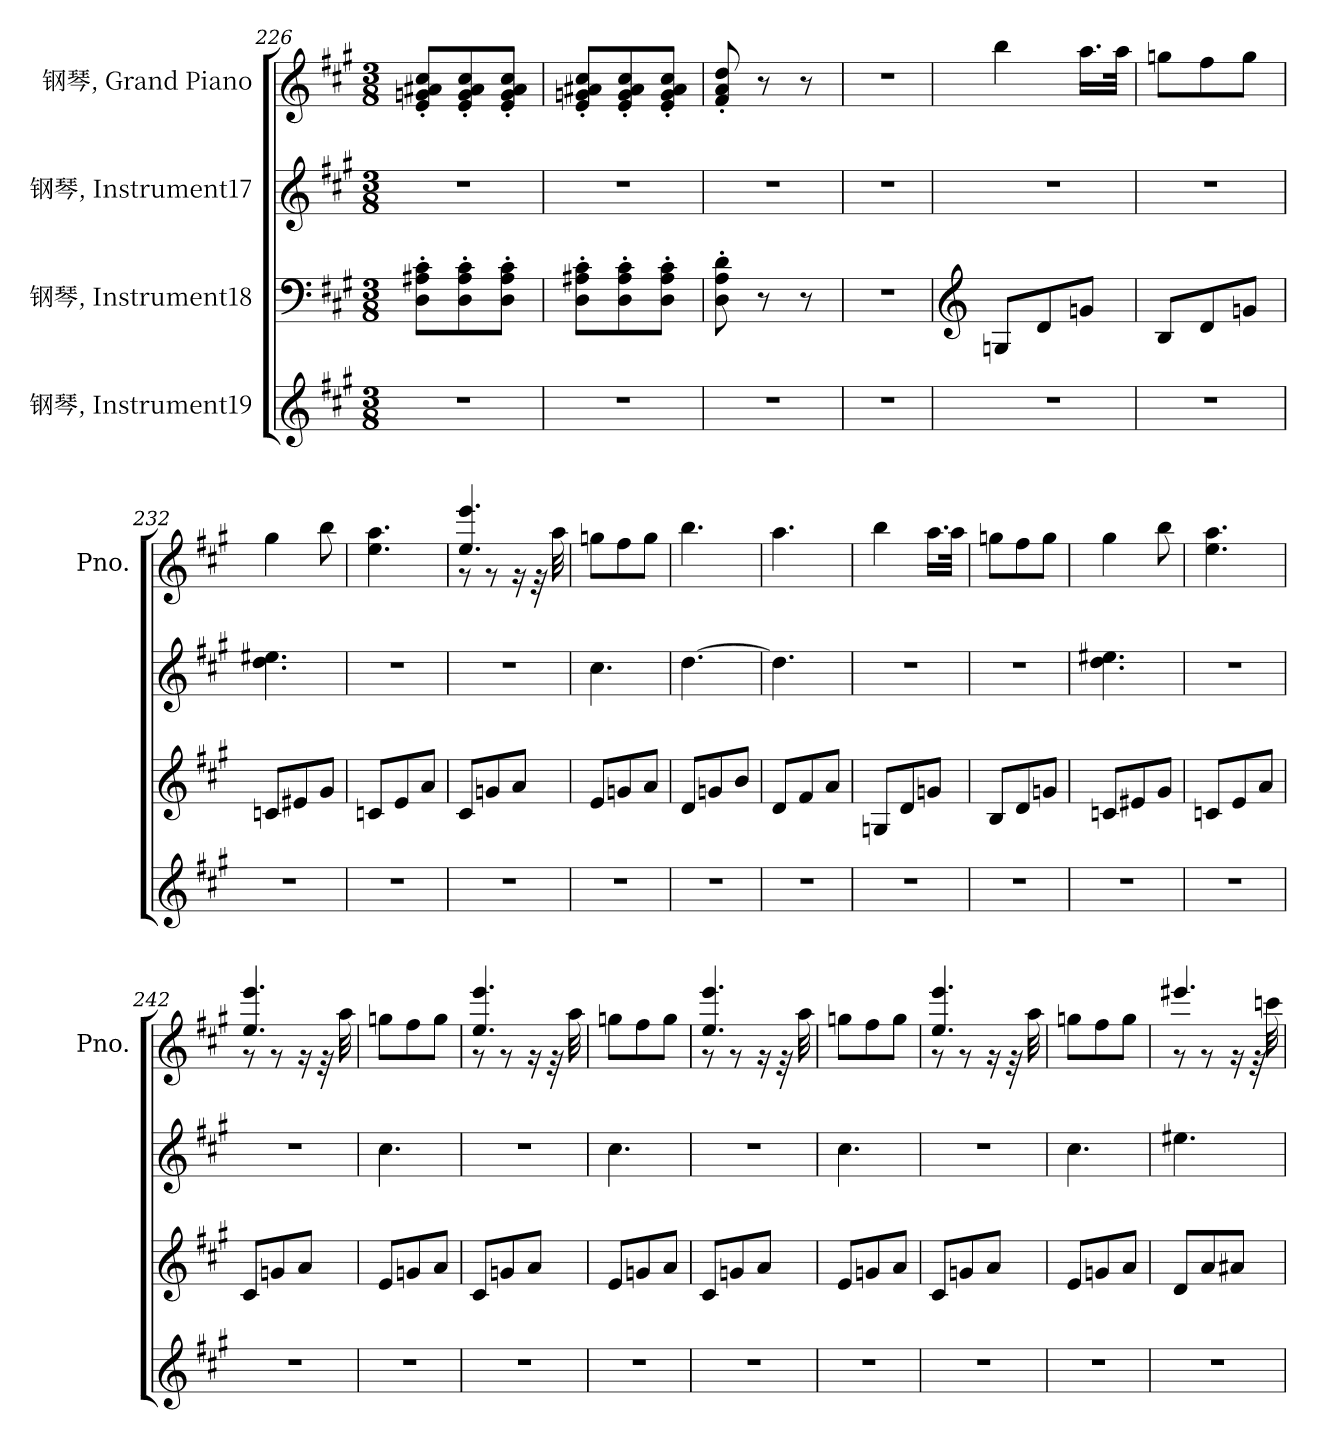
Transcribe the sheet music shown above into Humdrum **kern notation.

**kern	**kern	**kern	**kern
*part4	*part3	*part2	*part1
*staff4	*staff3	*staff2	*staff1
*I"钢琴, Instrument19	*I"钢琴, Instrument18	*I"钢琴, Instrument17	*I"钢琴, Grand Piano
*	*	*	*I'Pno.
*clefG2	*clefF4	*clefG2	*clefG2
*k[f#c#g#]	*k[f#c#g#]	*k[f#c#g#]	*k[f#c#g#]
*M3/8	*M3/8	*M3/8	*M3/8
=226	=226	=226	=226
4.r	8D\' 8A#X\' 8c#\'L	4.r	8e/' 8gn/' 8a#X/' 8cc#/'L
.	8D\' 8A#\' 8c#\'	.	8e/' 8g/' 8a#/' 8cc#/'
.	8D\' 8A#\' 8c#\'J	.	8e/' 8g/' 8a#/' 8cc#/'J
!!LO:LB:g=z
=227	=227	=227	=227
4.r	8D\' 8A#X\' 8c#\'L	4.r	8e/' 8gn/' 8a#X/' 8cc#/'L
.	8D\' 8A#\' 8c#\'	.	8e/' 8g/' 8a#/' 8cc#/'
.	8D\' 8A#\' 8c#\'J	.	8e/' 8g/' 8a#/' 8cc#/'J
=228	=228	=228	=228
4.r	8D\' 8A\' 8d\'	4.r	8f#/' 8a/' 8dd/'
.	8r	.	8r
.	8r	.	8r
=229	=229	=229	=229
4.r	4.r	4.r	4.r
=230	=230	=230	=230
*	*clefG2	*	*
4.r	8Gn/L	4.r	4bb\
.	8d/	.	.
.	8gn/J	.	16.aa\LL
.	.	.	32aa\JJk
=231	=231	=231	=231
4.r	8B/L	4.r	8ggn\L
.	8d/	.	8ff#\
.	8gn/J	.	8gg\J
=232	=232	=232	=232
4.r	8cn/L	4.dd\ 4.ee#X\	4gg#\
.	8e#X/	.	.
.	8g#/J	.	8bb\
=233	=233	=233	=233
4.r	8cn/L	4.r	4.ee\ 4.aa\
.	8e/	.	.
.	8a/J	.	.
!!LO:LB:g=z
=234	=234	=234	=234
*	*	*	*^
4.r	8c#/L	4.r	4.ee/ 4.eee/	8r
.	8gn/	.	.	8r
.	8a/J	.	.	16r
.	.	.	.	32r
.	.	.	.	32aa\
*	*	*	*v	*v
=235	=235	=235	=235
4.r	8e/L	4.cc#\	8ggn\L
.	8gn/	.	8ff#\
.	8a/J	.	8gg\J
=236	=236	=236	=236
4.r	8d/L	[4.dd\	4.bb\
.	8gn/	.	.
.	8b/J	.	.
=237	=237	=237	=237
4.r	8d/L	4.dd\]	4.aa\
.	8f#/	.	.
.	8a/J	.	.
=238	=238	=238	=238
4.r	8Gn/L	4.r	4bb\
.	8d/	.	.
.	8gn/J	.	16.aa\LL
.	.	.	32aa\JJk
=239	=239	=239	=239
4.r	8B/L	4.r	8ggn\L
.	8d/	.	8ff#\
.	8gn/J	.	8gg\J
=240	=240	=240	=240
4.r	8cn/L	4.dd\ 4.ee#X\	4gg#\
.	8e#X/	.	.
.	8g#/J	.	8bb\
=241	=241	=241	=241
4.r	8cn/L	4.r	4.ee\ 4.aa\
.	8e/	.	.
.	8a/J	.	.
!!LO:PB:g=z
=242	=242	=242	=242
*	*	*	*^
4.r	8c#/L	4.r	4.ee/ 4.eee/	8r
.	8gn/	.	.	8r
.	8a/J	.	.	16r
.	.	.	.	32r
.	.	.	.	32aa\
*	*	*	*v	*v
=243	=243	=243	=243
4.r	8e/L	4.cc#\	8ggn\L
.	8gn/	.	8ff#\
.	8a/J	.	8gg\J
=244	=244	=244	=244
*	*	*	*^
4.r	8c#/L	4.r	4.ee/ 4.eee/	8r
.	8gn/	.	.	8r
.	8a/J	.	.	16r
.	.	.	.	32r
.	.	.	.	32aa\
*	*	*	*v	*v
=245	=245	=245	=245
4.r	8e/L	4.cc#\	8ggn\L
.	8gn/	.	8ff#\
.	8a/J	.	8gg\J
=246	=246	=246	=246
*	*	*	*^
4.r	8c#/L	4.r	4.ee/ 4.eee/	8r
.	8gn/	.	.	8r
.	8a/J	.	.	16r
.	.	.	.	32r
.	.	.	.	32aa\
*	*	*	*v	*v
=247	=247	=247	=247
4.r	8e/L	4.cc#\	8ggn\L
.	8gn/	.	8ff#\
.	8a/J	.	8gg\J
=248	=248	=248	=248
*	*	*	*^
4.r	8c#/L	4.r	4.ee/ 4.eee/	8r
.	8gn/	.	.	8r
.	8a/J	.	.	16r
.	.	.	.	32r
.	.	.	.	32aa\
*	*	*	*v	*v
!!LO:LB:g=z
=249	=249	=249	=249
4.r	8e/L	4.cc#\	8ggn\L
.	8gn/	.	8ff#\
.	8a/J	.	8gg\J
=250	=250	=250	=250
*	*	*	*^
4.r	8d/L	4.ee#X\	4.eee#X/	8r
.	8a/	.	.	8r
.	8a#X/J	.	.	16r
.	.	.	.	32r
.	.	.	.	32cccn\
*	*	*	*v	*v
=	=	=	=
*-	*-	*-	*-
